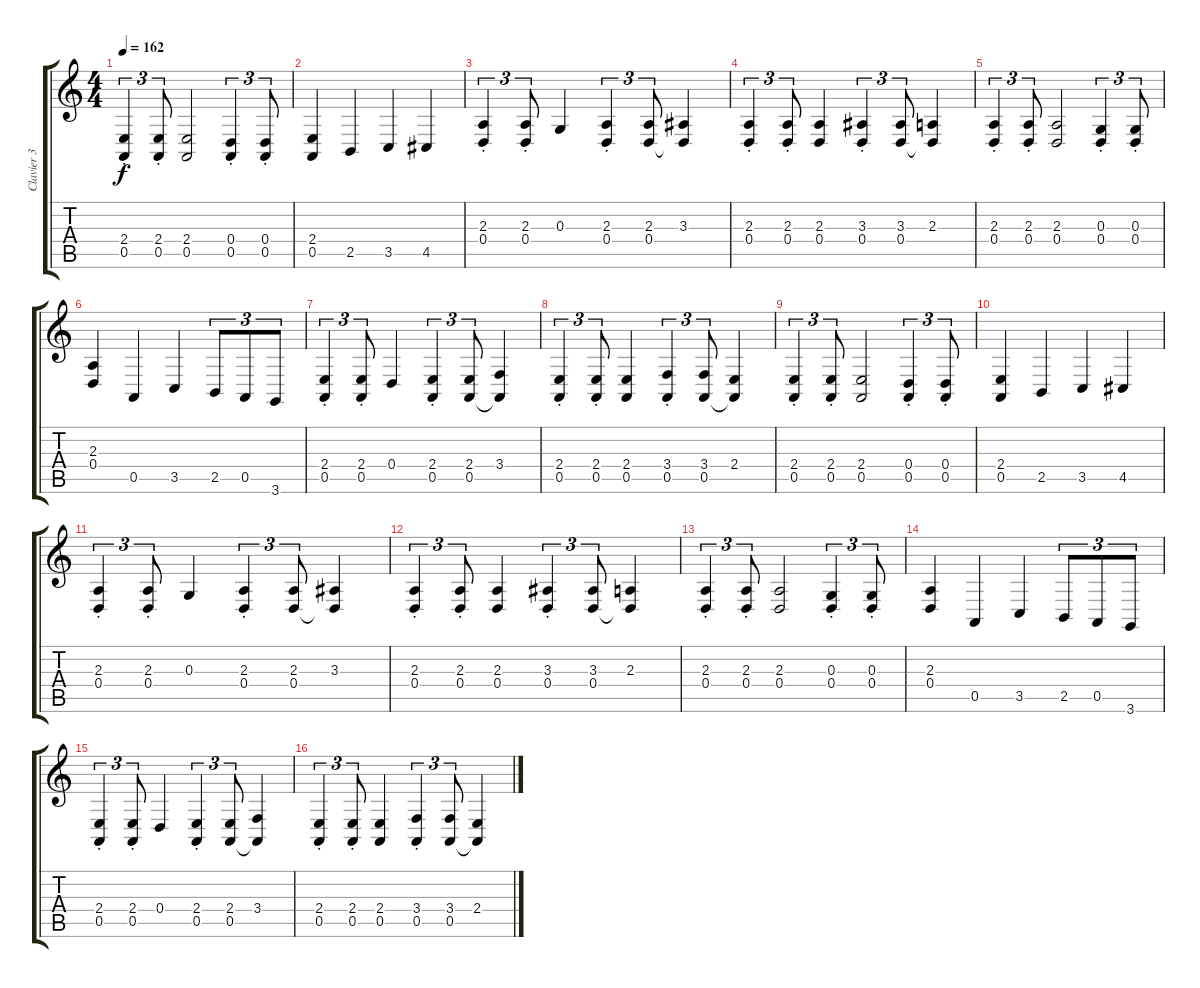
\track ("Clavier 3" "Clavier 3") {instrument rockorgan}
\staff {score tabs}
\tuning (E4 B3 G3 D3 A2 E2) {hide}
\ts (4 4)
\tempo 162
\clef g2
\ks c
(2.4{st} 0.5{st}).4{tu (3 2) dy f} (2.4{st} 0.5{st}).8{tu (3 2)} (2.4 0.5).2 (0.4{st} 0.5{st}).4{tu (3 2)} (0.4{st} 0.5{st}).8{tu (3 2)} |
(2.4 0.5).4 2.5.4 3.5.4 4.5.4 |
(2.3{st} 0.4{st}).4{tu (3 2)} (2.3{st} 0.4{st}).8{tu (3 2)} 0.3.4 (2.3{st} 0.4{st}).4{tu (3 2)} (2.3 0.4).8{tu (3 2)} (3.3 0.4{t}).4 |
(2.3{st} 0.4{st}).4{tu (3 2)} (2.3{st} 0.4{st}).8{tu (3 2)} (2.3 0.4).4 (3.3{st} 0.4{st}).4{tu (3 2)} (3.3 0.4).8{tu (3 2)} (2.3 0.4{t}).4 |
(2.3{st} 0.4{st}).4{tu (3 2)} (2.3{st} 0.4{st}).8{tu (3 2)} (2.3 0.4).2 (0.3{st} 0.4{st}).4{tu (3 2)} (0.3{st} 0.4{st}).8{tu (3 2)} |
(2.3 0.4).4 0.5.4 3.5.4 2.5.8{tu (3 2)} 0.5.8{tu (3 2)} 3.6.8{tu (3 2)} |
(2.4{st} 0.5{st}).4{tu (3 2)} (2.4{st} 0.5{st}).8{tu (3 2)} 0.4.4 (2.4{st} 0.5{st}).4{tu (3 2)} (2.4 0.5).8{tu (3 2)} (3.4 0.5{t}).4 |
(2.4{st} 0.5{st}).4{tu (3 2)} (2.4{st} 0.5{st}).8{tu (3 2)} (2.4 0.5).4 (3.4{st} 0.5{st}).4{tu (3 2)} (3.4 0.5).8{tu (3 2)} (2.4 0.5{t}).4 |
(2.4{st} 0.5{st}).4{tu (3 2)} (2.4{st} 0.5{st}).8{tu (3 2)} (2.4 0.5).2 (0.4{st} 0.5{st}).4{tu (3 2)} (0.4{st} 0.5{st}).8{tu (3 2)} |
(2.4 0.5).4 2.5.4 3.5.4 4.5.4 |
(2.3{st} 0.4{st}).4{tu (3 2)} (2.3{st} 0.4{st}).8{tu (3 2)} 0.3.4 (2.3{st} 0.4{st}).4{tu (3 2)} (2.3 0.4).8{tu (3 2)} (3.3 0.4{t}).4 |
(2.3{st} 0.4{st}).4{tu (3 2)} (2.3{st} 0.4{st}).8{tu (3 2)} (2.3 0.4).4 (3.3{st} 0.4{st}).4{tu (3 2)} (3.3 0.4).8{tu (3 2)} (2.3 0.4{t}).4 |
(2.3{st} 0.4{st}).4{tu (3 2)} (2.3{st} 0.4{st}).8{tu (3 2)} (2.3 0.4).2 (0.3{st} 0.4{st}).4{tu (3 2)} (0.3{st} 0.4{st}).8{tu (3 2)} |
(2.3 0.4).4 0.5.4 3.5.4 2.5.8{tu (3 2)} 0.5.8{tu (3 2)} 3.6.8{tu (3 2)} |
(2.4{st} 0.5{st}).4{tu (3 2)} (2.4{st} 0.5{st}).8{tu (3 2)} 0.4.4 (2.4{st} 0.5{st}).4{tu (3 2)} (2.4 0.5).8{tu (3 2)} (3.4 0.5{t}).4 |
(2.4{st} 0.5{st}).4{tu (3 2)} (2.4{st} 0.5{st}).8{tu (3 2)} (2.4 0.5).4 (3.4{st} 0.5{st}).4{tu (3 2)} (3.4 0.5).8{tu (3 2)} (2.4 0.5{t}).4
